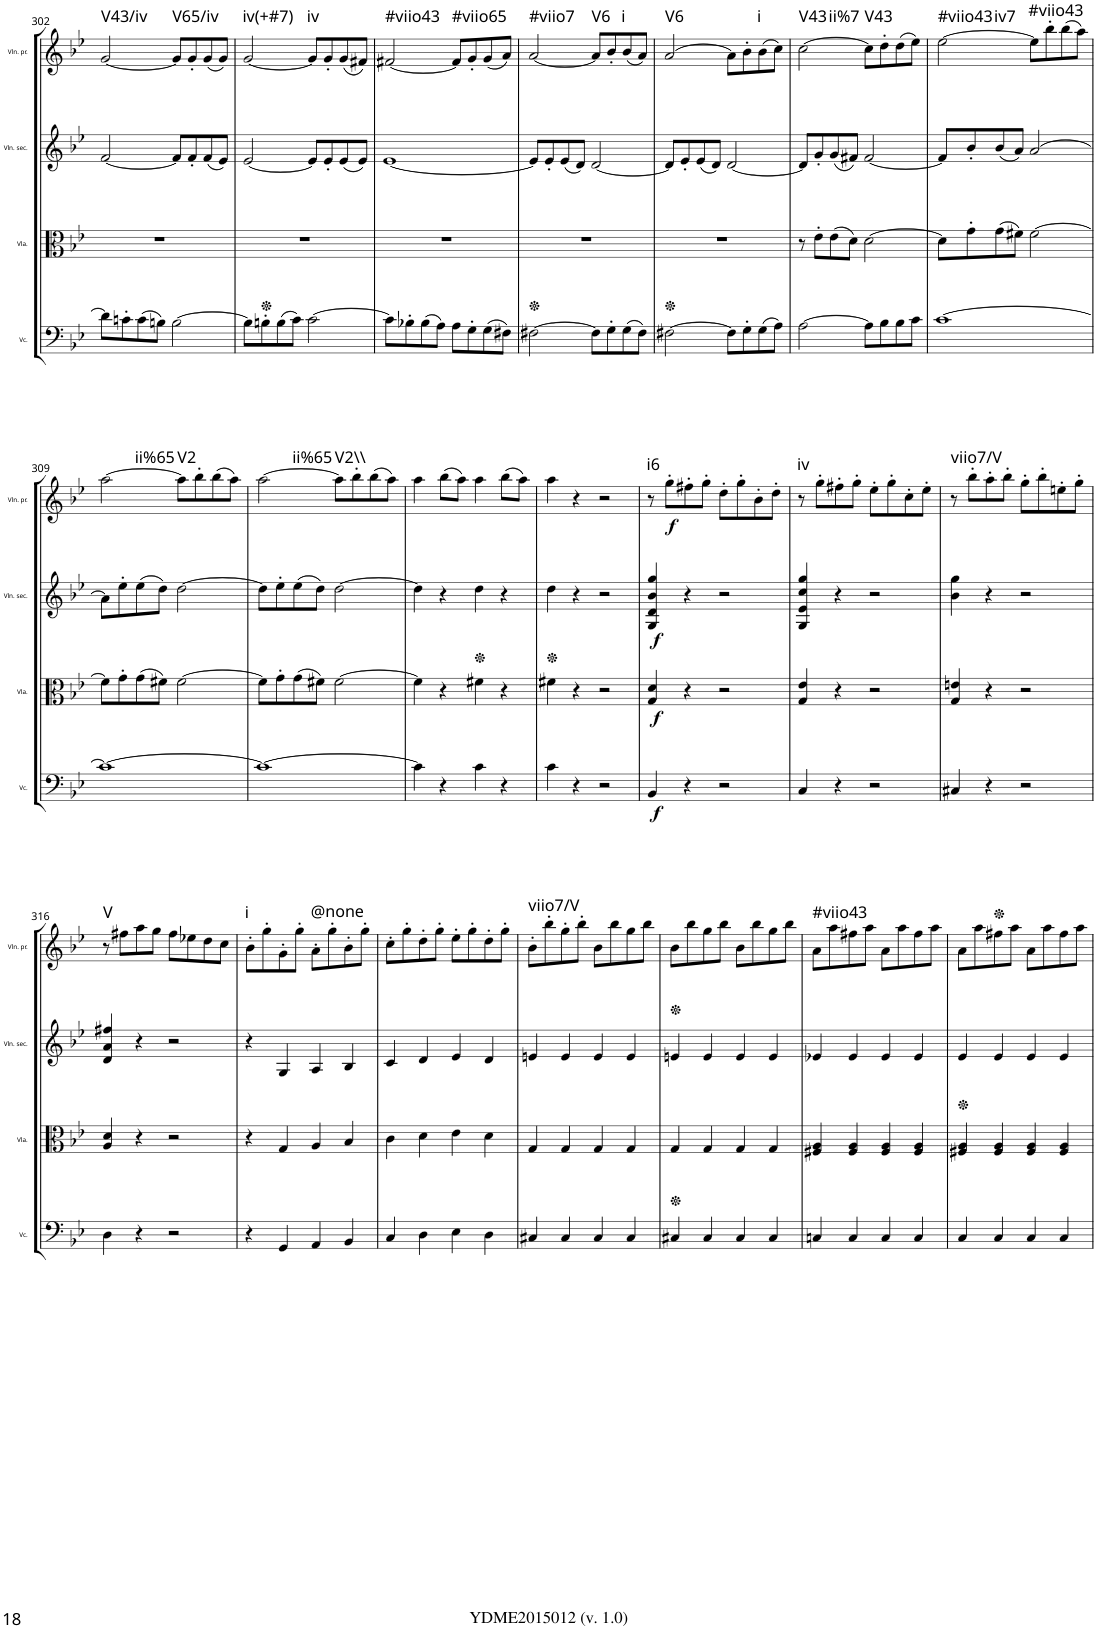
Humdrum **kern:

**kern	**dynam	**kern	**dynam	**kern	**dynam	**kern	**dynam	**harte
*part4	*part4	*part3	*part3	*part2	*part2	*part1	*part1	*part1
*staff4	*staff4	*staff3	*staff3	*staff2	*staff2	*staff1	*staff1	*
*I"Violoncelle	*	*I"Viola	*	*I"Violino secondo	*	*I"Violino primo	*	*
*I'Vc.	*	*I'Vla.	*	*I'Vln. sec.	*	*I'Vln. pr.	*	*
!!LO:PB:g=z
*clefF4	*	*clefC3	*	*clefG2	*	*clefG2	*	*
*k[b-e-]	*	*k[b-e-]	*	*k[b-e-]	*	*k[b-e-]	*	*
*B-:	*	*B-:	*	*B-:	*	*B-:	*	*
*M2/2	*	*M2/2	*	*M2/2	*	*M2/2	*	*
*met(c|)	*	*met(c|)	*	*met(c|)	*	*met(c|)	*	*
=302	=302	=302	=302	=302	=302	=302	=302	=302
!	!	!	!	!	!	!	!	!LO:H:kt=V43/iv
8d\L]	.	1r	.	[2f/	.	[2g/	.	N
8cn'\	.	.	.	.	.	.	.	.
(8c\	.	.	.	.	.	.	.	.
8Bn\J)	.	.	.	.	.	.	.	.
!	!	!	!	!	!	!	!	!LO:H:kt=V65/iv
[2B\	.	.	.	8f/L]	.	8g/L]	.	N
.	.	.	.	8f'/	.	8g'/	.	.
.	.	.	.	(8f/	.	(8g/	.	.
.	.	.	.	8e-/J)	.	8g/J)	.	.
=303	=303	=303	=303	=303	=303	=303	=303	=303
!	!	!	!	!	!	!	!	!LO:H:kt=iv(+#7)
8B\L]	.	1r	.	[2e-/	.	[2g/	.	N
8Bn'\	.	.	.	.	.	.	.	.
(8B\	.	.	.	.	.	.	.	.
8c\J)	.	.	.	.	.	.	.	.
!	!	!	!	!	!	!	!	!LO:H:kt=iv
[2c\	.	.	.	8e-/L]	.	8g/L]	.	N
.	.	.	.	8e-'/	.	8g'/	.	.
.	.	.	.	(8e-/	.	(8g/	.	.
.	.	.	.	8e-/J)	.	8f#X/J)	.	.
=304	=304	=304	=304	=304	=304	=304	=304	=304
!	!	!	!	!	!	!	!	!LO:H:kt=#viio43
8c\L]	.	1r	.	[1e-	.	[2f#X/	.	N
8B-X'\	.	.	.	.	.	.	.	.
(8B-\	.	.	.	.	.	.	.	.
8A\J)	.	.	.	.	.	.	.	.
!	!	!	!	!	!	!	!	!LO:H:kt=#viio65
8A\L	.	.	.	.	.	8f#/L]	.	N
8G'\	.	.	.	.	.	8g'/	.	.
(8G\	.	.	.	.	.	(8g/	.	.
8F#X\J)	.	.	.	.	.	8a/J)	.	.
=305	=305	=305	=305	=305	=305	=305	=305	=305
!	!	!	!	!	!	!	!	!LO:H:kt=#viio7
[2F#X\	.	1r	.	8e-/L]	.	[2a/	.	N
.	.	.	.	8e-'/	.	.	.	.
.	.	.	.	(8e-/	.	.	.	.
.	.	.	.	8d/J)	.	.	.	.
!	!	!	!	!	!	!	!	!LO:H:kt=V6
8F#\L]	.	.	.	[2d/	.	8a/L]	.	N
8G'\	.	.	.	.	.	8b-'/	.	.
!	!	!	!	!	!	!	!	!LO:H:kt=i
(8G\	.	.	.	.	.	(8b-/	.	N
8F#\J)	.	.	.	.	.	8a/J)	.	.
=306	=306	=306	=306	=306	=306	=306	=306	=306
!	!	!	!	!	!	!	!	!LO:H:kt=V6
[2F#X\	.	1r	.	8d/L]	.	[2a/	.	N
.	.	.	.	8e-'/	.	.	.	.
.	.	.	.	(8e-/	.	.	.	.
.	.	.	.	8d/J)	.	.	.	.
8F#\L]	.	.	.	[2d/	.	8a\L]	.	.
8G'\	.	.	.	.	.	8b-'\	.	.
!	!	!	!	!	!	!	!	!LO:H:kt=i
(8G\	.	.	.	.	.	(8b-\	.	N
8A\J)	.	.	.	.	.	8cc\J)	.	.
=307	=307	=307	=307	=307	=307	=307	=307	=307
!	!	!	!	!	!	!	!	!LO:H:n=1:kt=V43
!	!	!	!	!	!	!	!	!LO:H:n=2:kt=ii%7
[2A\	.	8r	.	8d/L]	.	[2cc\	.	N N
.	.	8e-'\L	.	8g'/	.	.	.	.
.	.	(8e-\	.	(8g/	.	.	.	.
.	.	8d\J)	.	8f#X/J)	.	.	.	.
!	!	!	!	!	!	!	!	!LO:H:kt=V43
8A\L]	.	[2d\	.	[2f#/	.	8cc\L]	.	N
8B-\	.	.	.	.	.	8dd'\	.	.
8B-\	.	.	.	.	.	(8dd\	.	.
8c\J	.	.	.	.	.	8ee-\J)	.	.
=308	=308	=308	=308	=308	=308	=308	=308	=308
!	!	!	!	!	!	!	!	!LO:H:n=1:kt=#viio43
!	!	!	!	!	!	!	!	!LO:H:n=2:kt=iv7
[1c	.	8d\L]	.	8f#/L]	.	[2ee-\	.	N N
.	.	8g'\	.	8b-'/	.	.	.	.
.	.	(8g\	.	(8b-/	.	.	.	.
.	.	8f#X\J)	.	8a/J)	.	.	.	.
!	!	!	!	!	!	!	!	!LO:H:kt=#viio43
.	.	[2f#\	.	[2a/	.	8ee-\L]	.	N
.	.	.	.	.	.	8bb-'\	.	.
.	.	.	.	.	.	(8bb-\	.	.
.	.	.	.	.	.	8aa\J)	.	.
!!LO:LB:g=z
=309	=309	=309	=309	=309	=309	=309	=309	=309
!	!	!	!	!	!	!	!	!LO:H:kt=ii%65
1c_	.	8f#\L]	.	8a\L]	.	[2aa\	.	N
.	.	8g'\	.	8ee-'\	.	.	.	.
.	.	(8g\	.	(8ee-\	.	.	.	.
.	.	8f#X\J)	.	8dd\J)	.	.	.	.
!	!	!	!	!	!	!	!	!LO:H:kt=V2
.	.	[2f#\	.	[2dd\	.	8aa\L]	.	N
.	.	.	.	.	.	8bb-'\	.	.
.	.	.	.	.	.	(8bb-\	.	.
.	.	.	.	.	.	8aa\J)	.	.
=310	=310	=310	=310	=310	=310	=310	=310	=310
!	!	!	!	!	!	!	!	!LO:H:kt=ii%65
1c_	.	8f#\L]	.	8dd\L]	.	[2aa\	.	N
.	.	8g'\	.	8ee-'\	.	.	.	.
.	.	(8g\	.	(8ee-\	.	.	.	.
.	.	8f#X\J)	.	8dd\J)	.	.	.	.
!	!	!	!	!	!	!	!	!LO:H:kt=V2\\
.	.	[2f#\	.	[2dd\	.	8aa\L]	.	N
.	.	.	.	.	.	8bb-'\	.	.
.	.	.	.	.	.	(8bb-\	.	.
.	.	.	.	.	.	8aa\J)	.	.
=311	=311	=311	=311	=311	=311	=311	=311	=311
4c\]	.	4f#\]	.	4dd\]	.	4aa\	.	.
4r	.	4r	.	4r	.	(8bb-\L	.	.
.	.	.	.	.	.	8aa\J)	.	.
4c\	.	4f#X\	.	4dd\	.	4aa\	.	.
4r	.	4r	.	4r	.	(8bb-\L	.	.
.	.	.	.	.	.	8aa\J)	.	.
=312	=312	=312	=312	=312	=312	=312	=312	=312
4c\	.	4f#X\	.	4dd\	.	4aa\	.	.
4r	.	4r	.	4r	.	4r	.	.
2r	.	2r	.	2r	.	2r	.	.
=313	=313	=313	=313	=313	=313	=313	=313	=313
!	!LO:DY:b	!	!LO:DY:b	!	!LO:DY:b	!	!	!LO:H:kt=i6
4BB-/	f	4G/ 4d/	f	4G/ 4d/ 4b-/ 4gg/	f	8r	.	N
!	!	!	!	!	!	!	!LO:DY:b	!
.	.	.	.	.	.	8gg'\L	f	.
4r	.	4r	.	4r	.	8ff#X'\	.	.
.	.	.	.	.	.	8gg'\J	.	.
2r	.	2r	.	2r	.	8dd'\L	.	.
.	.	.	.	.	.	8gg'\	.	.
.	.	.	.	.	.	8b-'\	.	.
.	.	.	.	.	.	8dd'\J	.	.
=314	=314	=314	=314	=314	=314	=314	=314	=314
!	!	!	!	!	!	!	!	!LO:H:kt=iv
4C/	.	4G/ 4e-/	.	4G/ 4e-/ 4cc/ 4gg/	.	8r	.	N
.	.	.	.	.	.	8gg'\L	.	.
4r	.	4r	.	4r	.	8ff#X'\	.	.
.	.	.	.	.	.	8gg'\J	.	.
2r	.	2r	.	2r	.	8ee-'\L	.	.
.	.	.	.	.	.	8gg'\	.	.
.	.	.	.	.	.	8cc'\	.	.
.	.	.	.	.	.	8ee-'\J	.	.
=315	=315	=315	=315	=315	=315	=315	=315	=315
!	!	!	!	!	!	!	!	!LO:H:kt=viio7/V
4C#X/	.	4G/ 4en/	.	4b-\ 4gg\	.	8r	.	N
.	.	.	.	.	.	8bb-'\L	.	.
4r	.	4r	.	4r	.	8aa'\	.	.
.	.	.	.	.	.	8bb-'\J	.	.
2r	.	2r	.	2r	.	8gg'\L	.	.
.	.	.	.	.	.	8bb-'\	.	.
.	.	.	.	.	.	8een'\	.	.
.	.	.	.	.	.	8gg'\J	.	.
!!LO:LB:g=z
=316	=316	=316	=316	=316	=316	=316	=316	=316
!	!	!	!	!	!	!	!	!LO:H:kt=V
4D\	.	4A/ 4d/	.	4d/ 4a/ 4ff#X/	.	8r	.	N
.	.	.	.	.	.	8ff#X\L	.	.
4r	.	4r	.	4r	.	8aa\	.	.
.	.	.	.	.	.	8gg\J	.	.
2r	.	2r	.	2r	.	8ff#\L	.	.
.	.	.	.	.	.	8ee-X\	.	.
.	.	.	.	.	.	8dd\	.	.
.	.	.	.	.	.	8cc\J	.	.
=317	=317	=317	=317	=317	=317	=317	=317	=317
!	!	!	!	!	!	!	!	!LO:H:kt=i
4r	.	4r	.	4r	.	8b-'\L	.	N
.	.	.	.	.	.	8gg'\	.	.
4GG/	.	4G/	.	4G/	.	8g'\	.	.
.	.	.	.	.	.	8gg'\J	.	.
!	!	!	!	!	!	!	!	!LO:H:kt=@none
4AA/	.	4A/	.	4A/	.	8a'\L	.	N
.	.	.	.	.	.	8gg'\	.	.
4BB-/	.	4B-/	.	4B-/	.	8b-'\	.	.
.	.	.	.	.	.	8gg'\J	.	.
=318	=318	=318	=318	=318	=318	=318	=318	=318
4C/	.	4c\	.	4c/	.	8cc'\L	.	.
.	.	.	.	.	.	8gg'\	.	.
4D\	.	4d\	.	4d/	.	8dd'\	.	.
.	.	.	.	.	.	8gg'\J	.	.
4E-\	.	4e-\	.	4e-/	.	8ee-'\L	.	.
.	.	.	.	.	.	8gg'\	.	.
4D\	.	4d\	.	4d/	.	8dd'\	.	.
.	.	.	.	.	.	8gg'\J	.	.
=319	=319	=319	=319	=319	=319	=319	=319	=319
!	!	!	!	!	!	!	!	!LO:H:kt=viio7/V
4C#X/	.	4G/	.	4en/	.	8b-'\L	.	N
.	.	.	.	.	.	8bb-'\	.	.
4C#/	.	4G/	.	4e/	.	8gg'\	.	.
.	.	.	.	.	.	8bb-'\J	.	.
4C#/	.	4G/	.	4e/	.	8b-\L	.	.
.	.	.	.	.	.	8bb-\	.	.
4C#/	.	4G/	.	4e/	.	8gg\	.	.
.	.	.	.	.	.	8bb-\J	.	.
=320	=320	=320	=320	=320	=320	=320	=320	=320
4C#X/	.	4G/	.	4en/	.	8b-\L	.	.
.	.	.	.	.	.	8bb-\	.	.
4C#/	.	4G/	.	4e/	.	8gg\	.	.
.	.	.	.	.	.	8bb-\J	.	.
4C#/	.	4G/	.	4e/	.	8b-\L	.	.
.	.	.	.	.	.	8bb-\	.	.
4C#/	.	4G/	.	4e/	.	8gg\	.	.
.	.	.	.	.	.	8bb-\J	.	.
=321	=321	=321	=321	=321	=321	=321	=321	=321
!	!	!	!	!	!	!	!	!LO:H:kt=#viio43
4Cn/	.	4F#X/ 4A/	.	4e-X/	.	8a\L	.	N
.	.	.	.	.	.	8aa\	.	.
4C/	.	4F#/ 4A/	.	4e-/	.	8ff#X\	.	.
.	.	.	.	.	.	8aa\J	.	.
4C/	.	4F#/ 4A/	.	4e-/	.	8a\L	.	.
.	.	.	.	.	.	8aa\	.	.
4C/	.	4F#/ 4A/	.	4e-/	.	8ff#\	.	.
.	.	.	.	.	.	8aa\J	.	.
=322	=322	=322	=322	=322	=322	=322	=322	=322
4C/	.	4F#X/ 4A/	.	4e-/	.	8a\L	.	.
.	.	.	.	.	.	8aa\	.	.
4C/	.	4F#/ 4A/	.	4e-/	.	8ff#X\	.	.
.	.	.	.	.	.	8aa\J	.	.
4C/	.	4F#/ 4A/	.	4e-/	.	8a\L	.	.
.	.	.	.	.	.	8aa\	.	.
4C/	.	4F#/ 4A/	.	4e-/	.	8ff#\	.	.
.	.	.	.	.	.	8aa\J	.	.
=	=	=	=	=	=	=	=	=
*-	*-	*-	*-	*-	*-	*-	*-	*-
